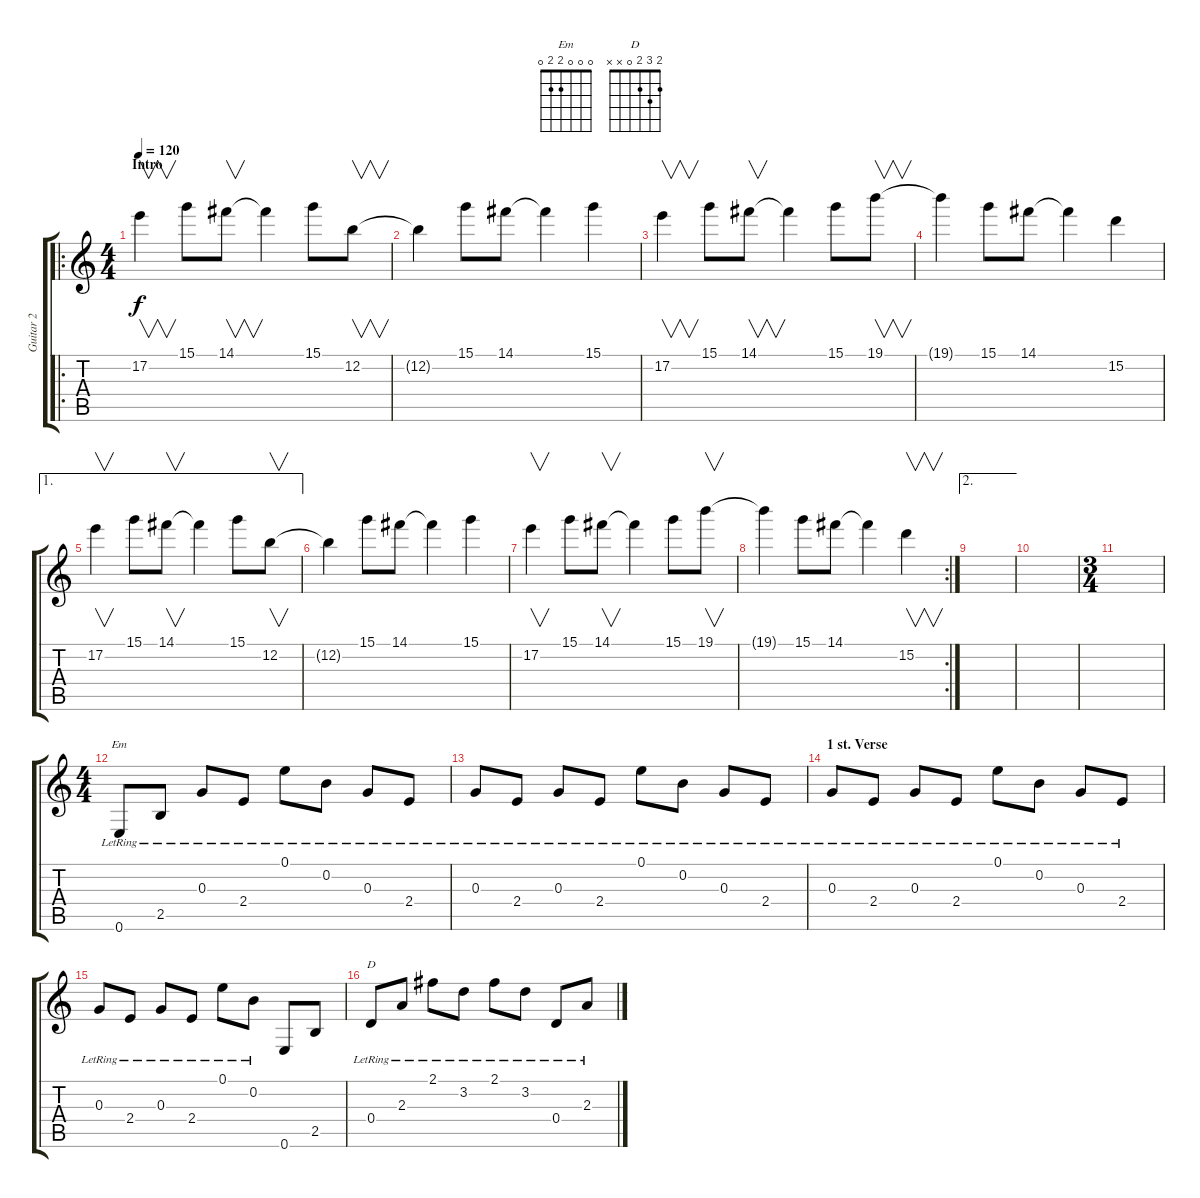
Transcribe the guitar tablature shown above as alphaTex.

\track ("Guitar 2" "Guitar 2") {instrument distortionguitar}
\staff {score tabs}
\tuning (E4 B3 G3 D3 A2 E2) {hide}
\chord ("Em" 0 0 0 2 2 0)
\chord ("D" 2 3 2 0 x x)
\ro
\ts (4 4)
\section ("" "Intro")
\tempo 120
\clef g2
\ks c
17.2.4{v dy f instrument distortionguitar} 15.1.8 14.1.8{v} 14.1{t}.4 15.1.8 12.2.8{v} |
12.2{t}.4 15.1.8 14.1.8 14.1{t}.4 15.1.4 |
17.2.4{v} 15.1.8 14.1.8{v} 14.1{t}.4 15.1.8 19.1.8{v} |
19.1{t}.4 15.1.8 14.1.8 14.1{t}.4 15.2.4 |
\ae 1
17.2.4{v} 15.1.8 14.1.8{v} 14.1{t}.4 15.1.8 12.2.8{v} |
12.2{t}.4 15.1.8 14.1.8 14.1{t}.4 15.1.4 |
17.2.4{v} 15.1.8 14.1.8{v} 14.1{t}.4 15.1.8 19.1.8{v} |
\rc 2
19.1{t}.4 15.1.8 14.1.8 14.1{t}.4 15.2.4{v} |
\ae 2
|
|
\ts (3 4)
|
\ts (4 4)
0.6{lr}.8{ch "Em" instrument acousticguitarnylon} 2.5{lr}.8 0.3{lr}.8 2.4{lr}.8 0.1{lr}.8 0.2{lr}.8 0.3{lr}.8 2.4{lr}.8 |
0.3{lr}.8 2.4{lr}.8 0.3{lr}.8 2.4{lr}.8 0.1{lr}.8 0.2{lr}.8 0.3{lr}.8 2.4{lr}.8 |
\section ("" "1 st. Verse")
0.3{lr}.8 2.4{lr}.8 0.3{lr}.8 2.4{lr}.8 0.1{lr}.8 0.2{lr}.8 0.3{lr}.8 2.4{lr}.8 |
0.3{lr}.8 2.4{lr}.8 0.3{lr}.8 2.4{lr}.8 0.1{lr}.8 0.2{lr}.8 0.6.8 2.5.8 |
0.4{lr}.8{ch "D"} 2.3{lr}.8 2.1{lr}.8 3.2{lr}.8 2.1{lr}.8 3.2{lr}.8 0.4{lr}.8 2.3{lr}.8
